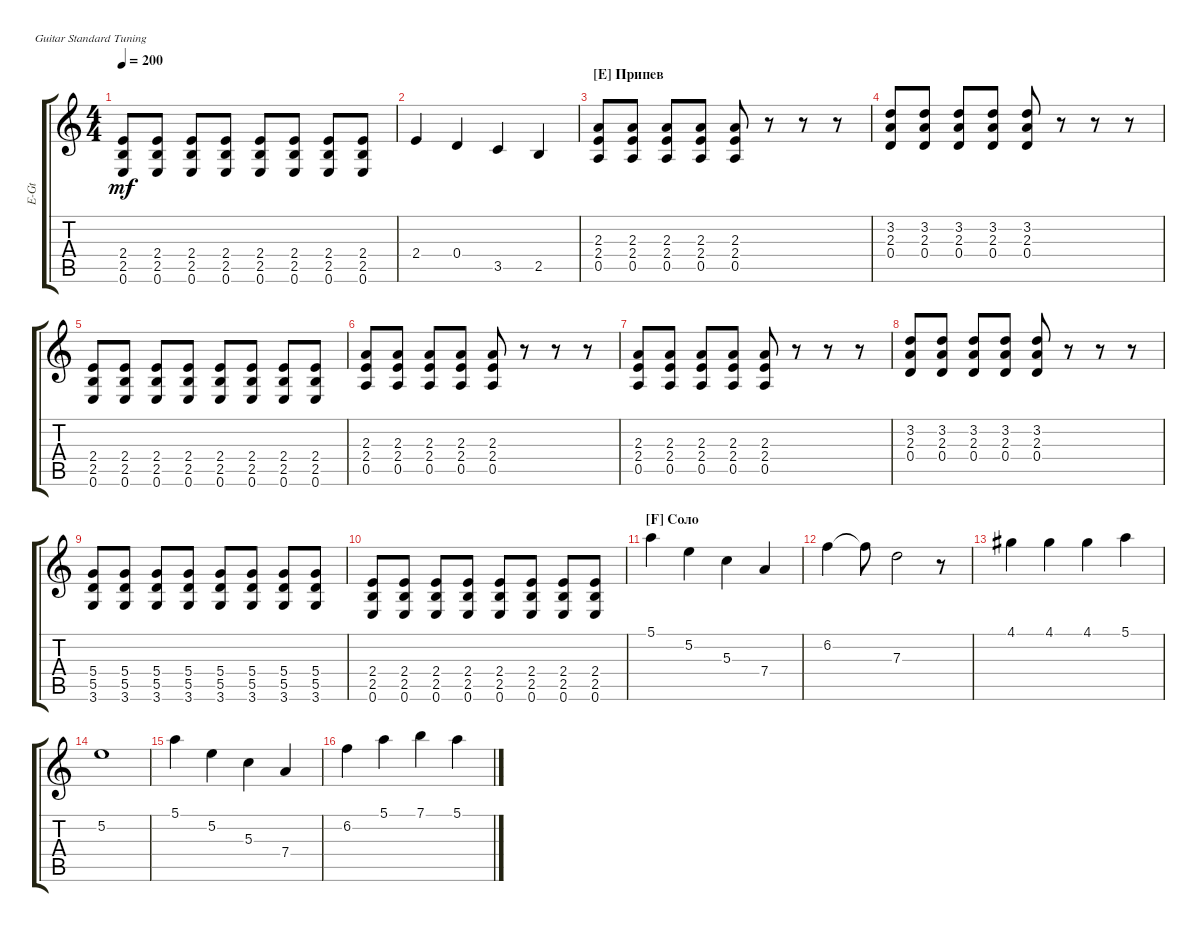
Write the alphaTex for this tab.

\track ("Electric Guitar" "E-Gt") {instrument overdrivenguitar}
\staff {score tabs}
\tuning (E4 B3 G3 D3 A2 E2)
\ts (4 4)
\tempo 200
\clef g2
\ks c
(0.6 2.5 2.4).8{dy mf} (0.6 2.5 2.4).8 (0.6 2.5 2.4).8 (0.6 2.5 2.4).8 (0.6 2.5 2.4).8 (0.6 2.5 2.4).8 (0.6 2.5 2.4).8 (0.6 2.5 2.4).8 |
2.4.4 0.4.4 3.5.4 2.5.4 |
\section ("E" "Припев")
(0.5 2.4 2.3).8 (0.5 2.4 2.3).8 (0.5 2.4 2.3).8 (0.5 2.3 2.4).8 (0.5 2.4 2.3).8 r.8 r.8 r.8 |
(0.4 2.3 3.2).8 (0.4 2.3 3.2).8 (0.4 2.3 3.2).8 (0.4 2.3 3.2).8 (0.4 2.3 3.2).8 r.8 r.8 r.8 |
(0.6 2.5 2.4).8 (0.6 2.5 2.4).8 (0.6 2.5 2.4).8 (0.6 2.5 2.4).8 (0.6 2.5 2.4).8 (0.6 2.5 2.4).8 (0.6 2.5 2.4).8 (0.6 2.5 2.4).8 |
(0.5 2.4 2.3).8 (0.5 2.4 2.3).8 (0.5 2.4 2.3).8 (0.5 2.4 2.3).8 (0.5 2.4 2.3).8 r.8 r.8 r.8 |
(0.5 2.4 2.3).8 (0.5 2.4 2.3).8 (0.5 2.4 2.3).8 (0.5 2.4 2.3).8 (0.5 2.4 2.3).8 r.8 r.8 r.8 |
(0.4 2.3 3.2).8 (0.4 2.3 3.2).8 (0.4 2.3 3.2).8 (0.4 2.3 3.2).8 (0.4 2.3 3.2).8 r.8 r.8 r.8 |
(3.6 5.5 5.4).8 (3.6 5.5 5.4).8 (3.6 5.5 5.4).8 (3.6 5.5 5.4).8 (3.6 5.5 5.4).8 (3.6 5.5 5.4).8 (3.6 5.5 5.4).8 (3.6 5.5 5.4).8 |
(0.6 2.5 2.4).8 (0.6 2.5 2.4).8 (0.6 2.5 2.4).8 (0.6 2.5 2.4).8 (0.6 2.5 2.4).8 (0.6 2.5 2.4).8 (0.6 2.5 2.4).8 (0.6 2.5 2.4).8 |
\section ("F" "Соло")
5.1.4 5.2.4 5.3.4 7.4.4 |
6.2.4 6.2{t}.8 7.3.2 r.8 |
4.1.4 4.1.4 4.1.4 5.1.4 |
5.2.1 |
5.1.4 5.2.4 5.3.4 7.4.4 |
6.2.4 5.1.4 7.1.4 5.1.4
